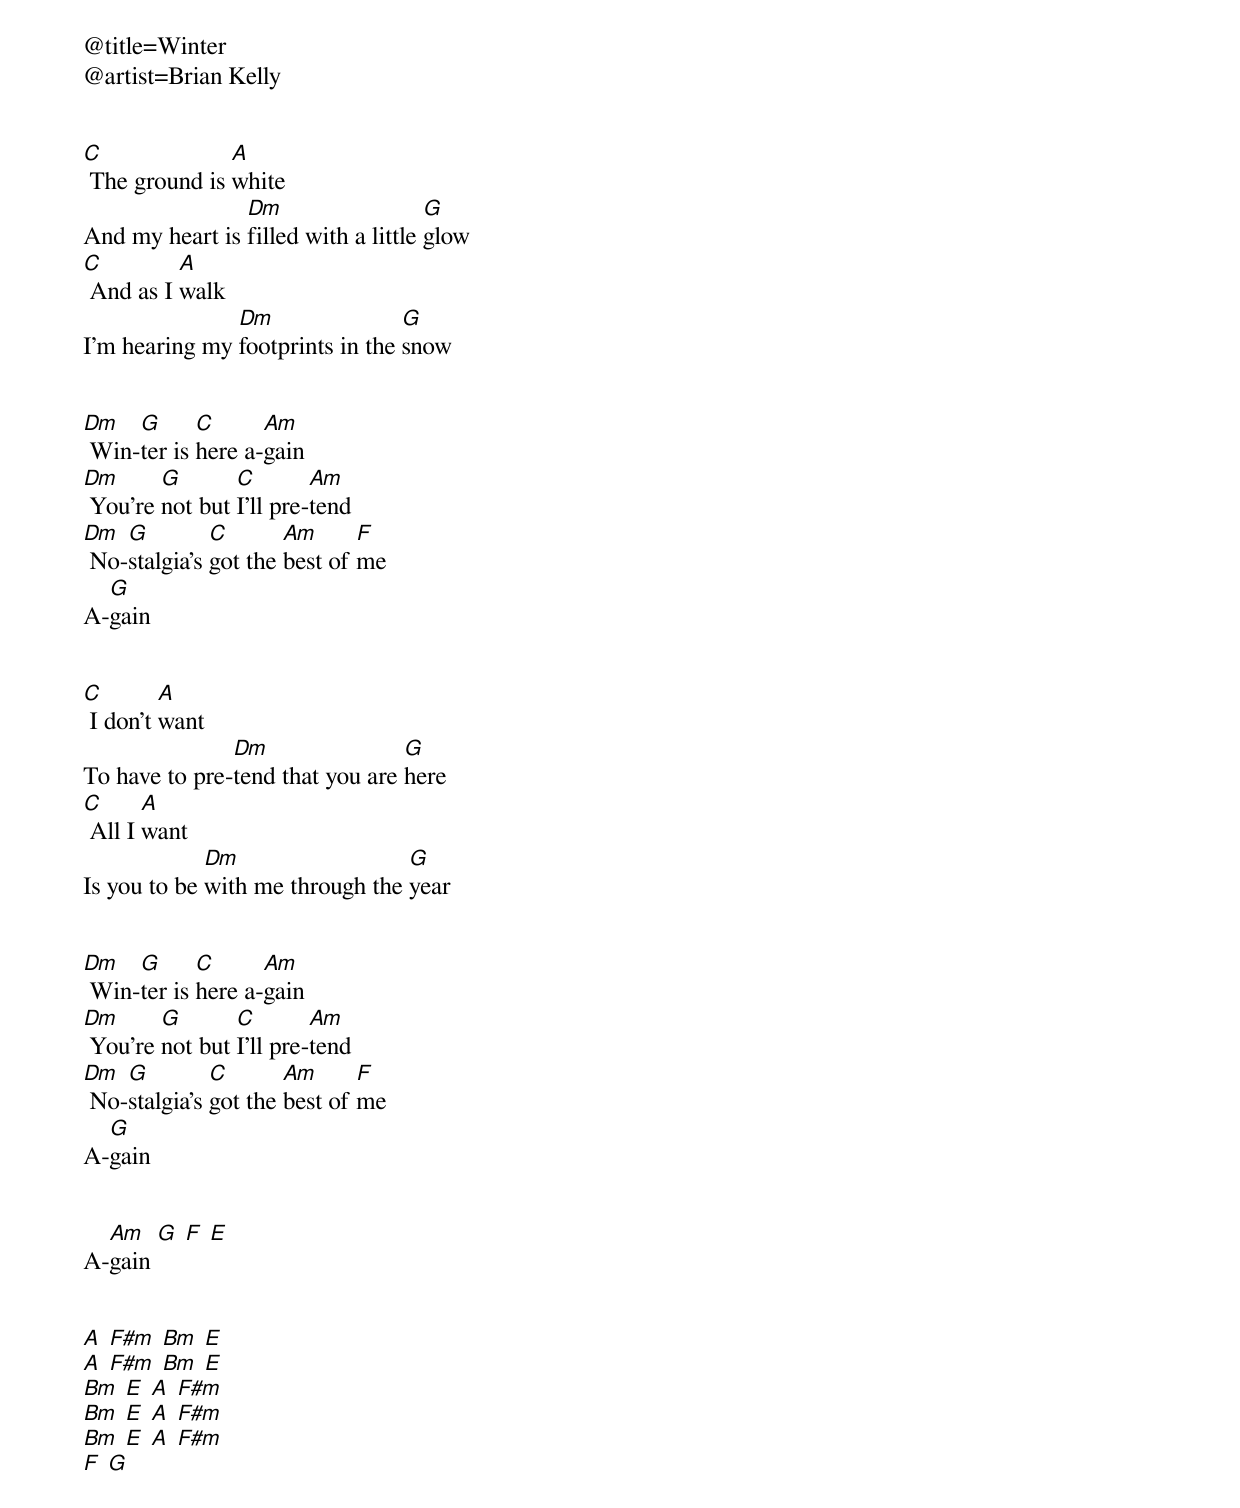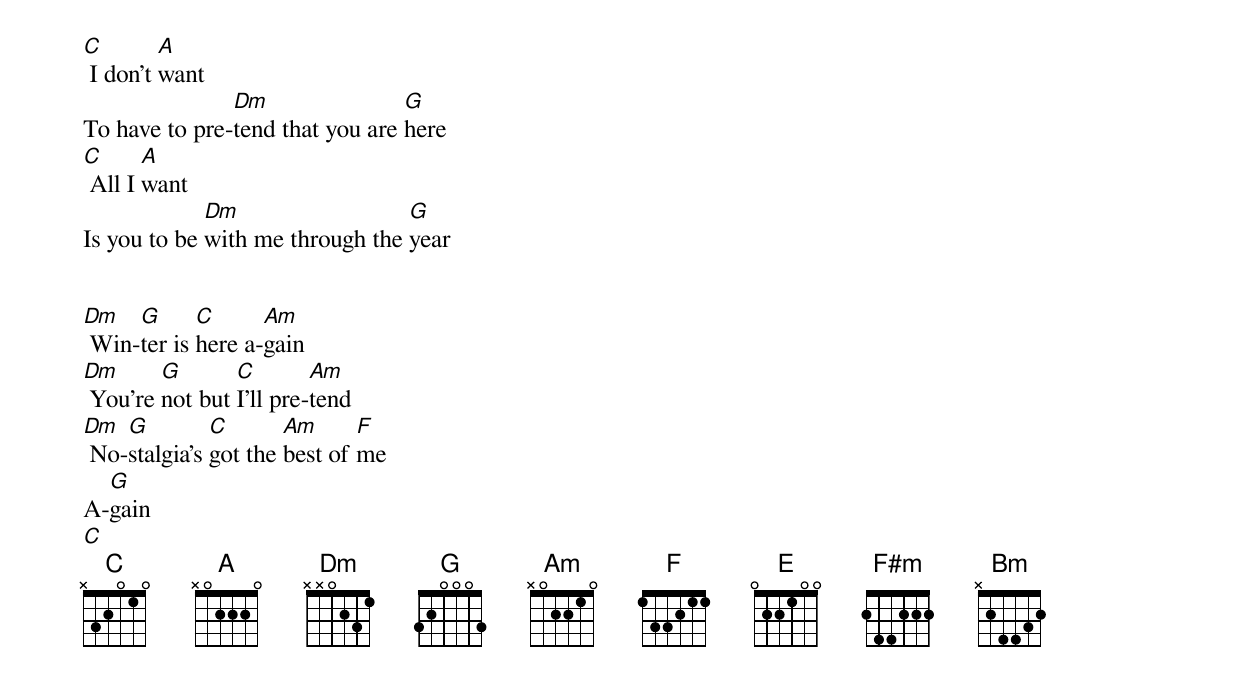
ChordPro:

@title=Winter
@artist=Brian Kelly


[C] The ground is [A]white
And my heart is [Dm]filled with a little [G]glow
[C] And as I [A]walk
I'm hearing my [Dm]footprints in the [G]snow


[Dm] Win-[G]ter is [C]here a-[Am]gain
[Dm] You're [G]not but [C]I'll pre-[Am]tend
[Dm] No-[G]stalgia's [C]got the [Am]best of [F]me
A-[G]gain


[C] I don't [A]want
To have to pre-[Dm]tend that you are [G]here
[C] All I [A]want
Is you to be [Dm]with me through the [G]year


[Dm] Win-[G]ter is [C]here a-[Am]gain
[Dm] You're [G]not but [C]I'll pre-[Am]tend
[Dm] No-[G]stalgia's [C]got the [Am]best of [F]me
A-[G]gain


A-[Am]gain [G] [F] [E]


[A] [F#m] [Bm] [E]
[A] [F#m] [Bm] [E]
[Bm] [E] [A] [F#m]
[Bm] [E] [A] [F#m]
[Bm] [E] [A] [F#m]
[F] [G]


[C] I don't [A]want
To have to pre-[Dm]tend that you are [G]here
[C] All I [A]want
Is you to be [Dm]with me through the [G]year


[Dm] Win-[G]ter is [C]here a-[Am]gain
[Dm] You're [G]not but [C]I'll pre-[Am]tend
[Dm] No-[G]stalgia's [C]got the [Am]best of [F]me
A-[G]gain
[C]
